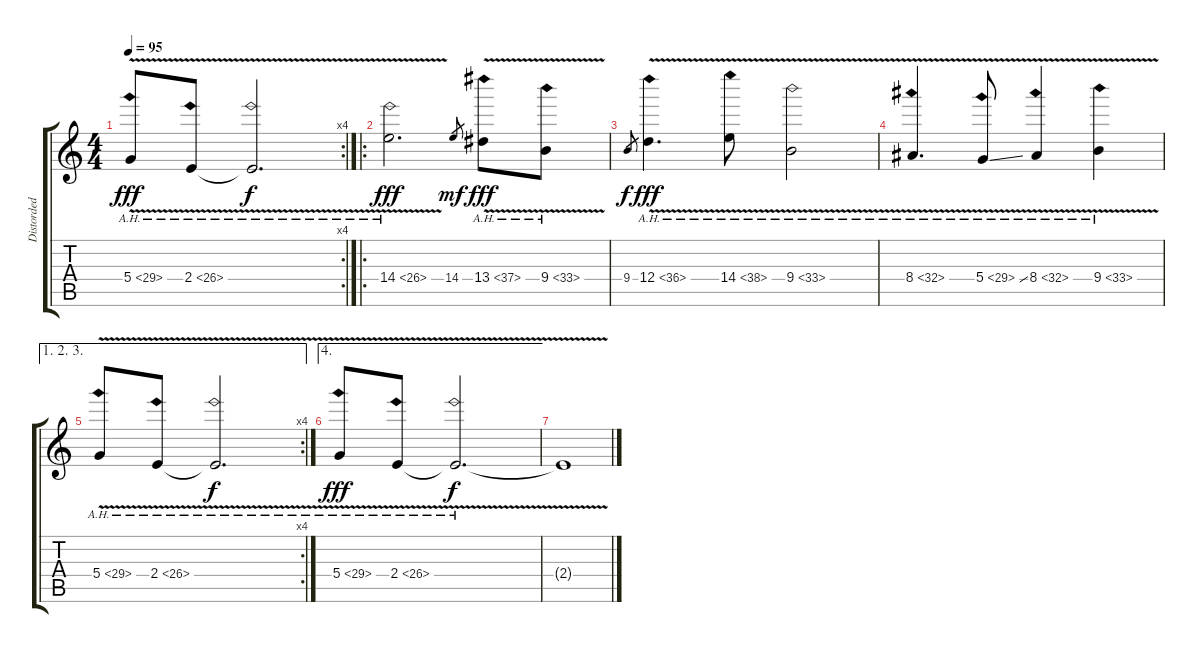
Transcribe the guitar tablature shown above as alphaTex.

\track ("Distorded Guitar 2" "Distorded ") {instrument distortionguitar}
\staff {score tabs}
\tuning (E4 B3 G3 D3 A2 E2) {hide}
\rc 4
\ts (4 4)
\tempo 95
\clef g2
\ks c
5.4{ah 24 v}.8{dy fff} 2.4{ah 24 v}.8 2.4{ah 24 v t}.2{d dy f} |
\ro
14.4{ah 12 v}.2{d dy fff volume 10} 14.4.8{gr dy mf} 13.4{ah 24 v}.8{dy fff} 9.4{ah 24 v}.8 |
9.4.8{gr dy f} 12.4{ah 24 v}.4{d dy fff} 14.4{ah 24 v}.8 9.4{ah 24 v}.2 |
8.4{ah 24 v}.4{d} 5.4{ah 24 v ss}.8 8.4{ah 24 v}.4 9.4{ah 24 v}.4 |
\ae (1 2 3)
\rc 4
5.4{ah 24 v}.8 2.4{ah 24 v}.8 2.4{ah 24 v t}.2{d dy f} |
\ae 4
5.4{ah 24 v}.8{dy fff} 2.4{ah 24 v}.8 2.4{ah 24 v t}.2{d dy f} |
2.4{t}.1
